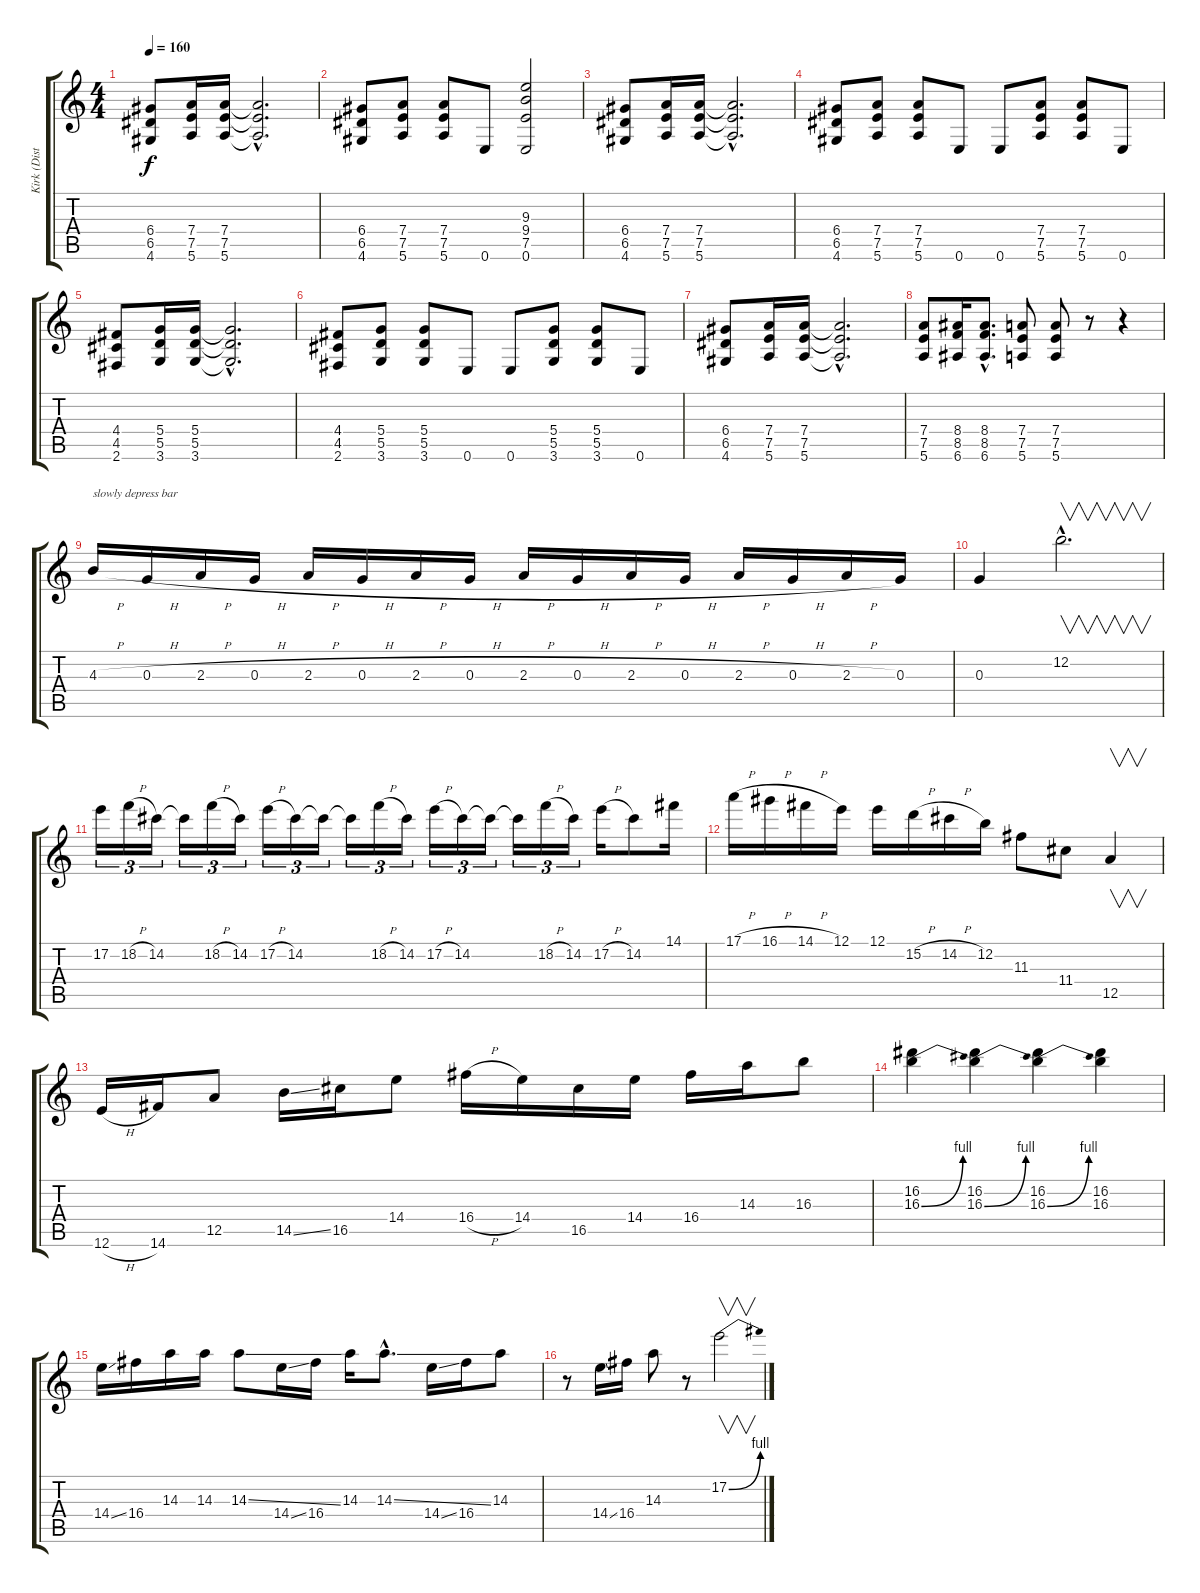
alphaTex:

\track ("Kirk (Disto Gtr)" "Kirk (Dist") {instrument distortionguitar}
\staff {score tabs}
\tuning (E4 B3 G3 D3 A2 E2) {hide}
\ts (4 4)
\tempo 160
\clef g2
\ks c
(6.4 6.5 4.6).8{dy f} (7.4 7.5 5.6).16 (7.4 7.5 5.6).16 (7.4{hac t} 7.5{hac t} 5.6{hac t}).2{d} |
(6.4 6.5 4.6).8 (7.4 7.5 5.6).8 (7.4 7.5 5.6).8 0.6.8 (9.3 9.4 7.5 0.6).2 |
(6.4 6.5 4.6).8 (7.4 7.5 5.6).16 (7.4 7.5 5.6).16 (7.4{hac t} 7.5{hac t} 5.6{hac t}).2{d} |
(6.4 6.5 4.6).8 (7.4 7.5 5.6).8 (7.4 7.5 5.6).8 0.6.8 0.6.8 (7.4 7.5 5.6).8 (7.4 7.5 5.6).8 0.6.8 |
(4.4 4.5 2.6).8 (5.4 5.5 3.6).16 (5.4 5.5 3.6).16 (5.4{hac t} 5.5{hac t} 3.6{hac t}).2{d} |
(4.4 4.5 2.6).8 (5.4 5.5 3.6).8 (5.4 5.5 3.6).8 0.6.8 0.6.8 (5.4 5.5 3.6).8 (5.4 5.5 3.6).8 0.6.8 |
(6.4 6.5 4.6).8 (7.4 7.5 5.6).16 (7.4 7.5 5.6).16 (7.4{hac t} 7.5{hac t} 5.6{hac t}).2{d} |
(7.4 7.5 5.6).8 (8.4 8.5 6.6).16 (8.4{hac} 8.5{hac} 6.6{hac}).8{d} (7.4 7.5 5.6).8 (7.4 7.5 5.6).8 r.8 r.4 |
4.3{h}.16{txt "slowly depress bar"} 0.3{h}.16 2.3{h}.16 0.3{h}.16 2.3{h}.16 0.3{h}.16 2.3{h}.16 0.3{h}.16 2.3{h}.16 0.3{h}.16 2.3{h}.16 0.3{h}.16 2.3{h}.16 0.3{h}.16 2.3{h}.16 0.3.16 |
0.3.4 12.2{hac}.2{v d} |
17.2.16{tu (3 2)} 18.2{h}.16{tu (3 2)} 14.2.16{tu (3 2)} 14.2{t}.16{tu (3 2)} 18.2{h}.16{tu (3 2)} 14.2.16{tu (3 2)} 17.2{h}.16{tu (3 2)} 14.2.16{tu (3 2)} 14.2{t}.16{tu (3 2)} 14.2{t}.16{tu (3 2)} 18.2{h}.16{tu (3 2)} 14.2.16{tu (3 2)} 17.2{h}.16{tu (3 2)} 14.2.16{tu (3 2)} 14.2{t}.16{tu (3 2)} 14.2{t}.16{tu (3 2)} 18.2{h}.16{tu (3 2)} 14.2.16{tu (3 2)} 17.2{h}.16 14.2.8 14.1.16 |
17.1{h}.16 16.1{h}.16 14.1{h}.16 12.1.16 12.1.16 15.2{h}.16 14.2{h}.16 12.2.16 11.3.8 11.4.8 12.5.4{v} |
12.6{h}.16 14.6.16 12.5.8 14.5{ss}.16 16.5.16 14.4.8 16.4{h}.16 14.4.16 16.5.16 14.4.16 16.4.16 14.3.16 16.3.8 |
(16.2 16.3{be (bend 0 0 60 4)}).4 (16.2 16.3{be (bend 0 0 60 4)}).4 (16.2 16.3{be (bend 0 0 60 4)}).4 (16.2 16.3).4 |
14.4{ss}.16 16.4.16 14.3.16 14.3.16 14.3{ss}.8 14.4{ss}.16 16.4.16 14.3.16 14.3{ss hac}.8{d} 14.4{ss}.16 16.4.16 14.3.8 |
r.8 14.4{ss}.16 16.4.16 14.3.8 r.8 17.2{be (bend 0 0 60 4)}.2{v}
